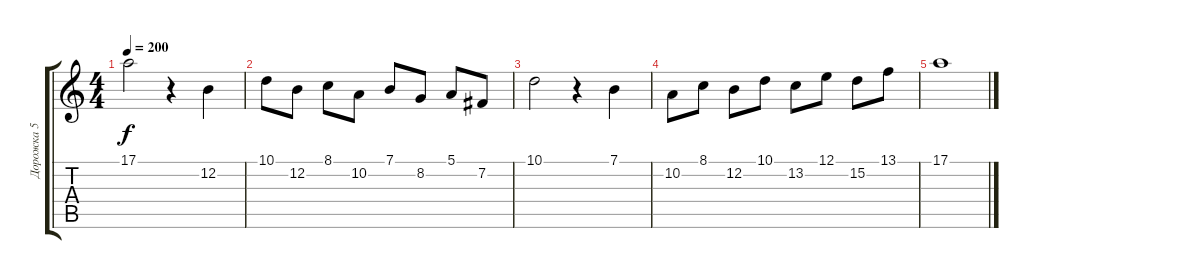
\track ("Дорожка 5" "Дорожка 5") {instrument acousticgrandpiano}
\staff {score tabs}
\tuning (E4 B3 G3 D3 A2 E2) {hide}
\ts (4 4)
\tempo 200
\clef g2
\ks c
17.1.2{dy f} r.4 12.2.4 |
10.1.8 12.2.8 8.1.8 10.2.8 7.1.8 8.2.8 5.1.8 7.2.8 |
10.1.2 r.4 7.1.4 |
10.2.8 8.1.8 12.2.8 10.1.8 13.2.8 12.1.8 15.2.8 13.1.8 |
17.1.1
